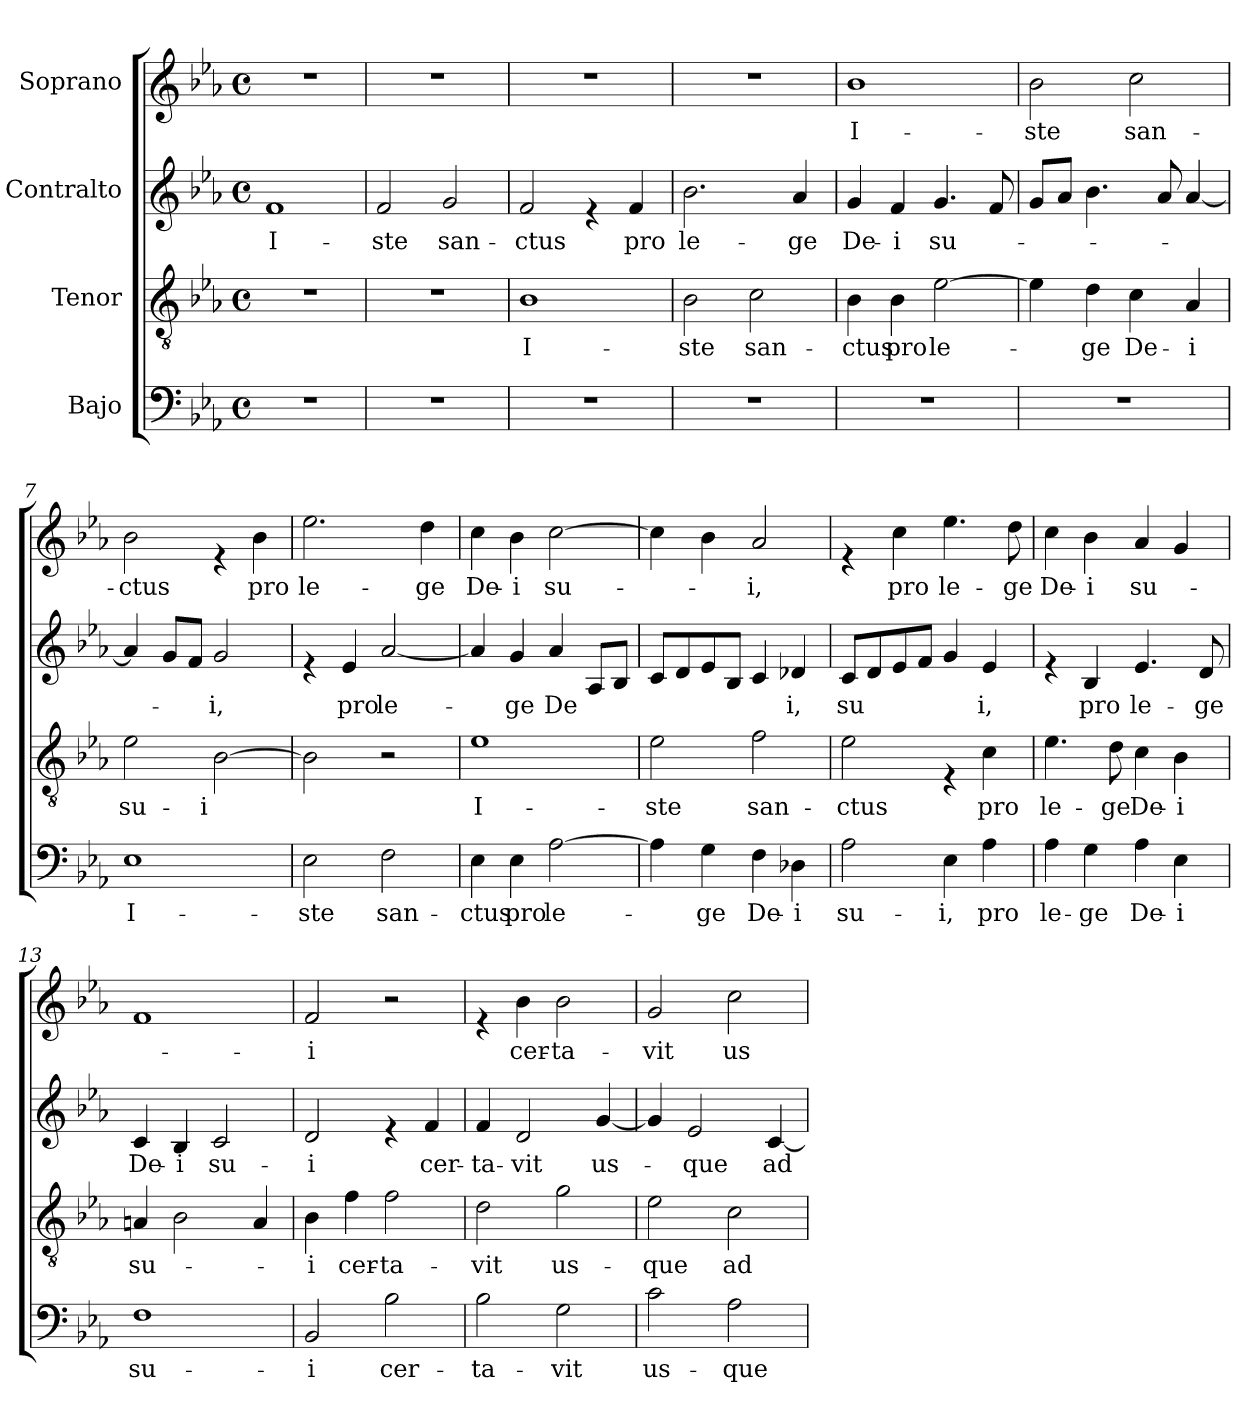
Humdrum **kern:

**kern	**text	**kern	**text	**kern	**text	**kern	**text
*part4	*part4	*part3	*part3	*part2	*part2	*part1	*part1
*staff4	*staff4	*staff3	*staff3	*staff2	*staff2	*staff1	*staff1
*I"Bajo	*	*I"Tenor	*	*I"Contralto	*	*I"Soprano	*
*clefF4	*	*clefGv2	*	*clefG2	*	*clefG2	*
*k[b-e-a-]	*	*k[b-e-a-]	*	*k[b-e-a-]	*	*k[b-e-a-]	*
*E-:	*	*E-:	*	*E-:	*	*E-:	*
*M4/4	*	*M4/4	*	*M4/4	*	*M4/4	*
*met(c)	*	*met(c)	*	*met(c)	*	*met(c)	*
=1	=1	=1	=1	=1	=1	=1	=1
!	!	!	!	!	!LO:LY:b	!	!
1r	.	1r	.	1f	I-	1r	.
=2	=2	=2	=2	=2	=2	=2	=2
!	!	!	!	!	!LO:LY:b	!	!
1r	.	1r	.	2f/	-ste	1r	.
!	!	!	!	!	!LO:LY:b	!	!
.	.	.	.	2g/	san-	.	.
=3	=3	=3	=3	=3	=3	=3	=3
!	!	!	!LO:LY:b	!	!LO:LY:b	!	!
1r	.	1B-	I-	2f/	-ctus	1r	.
.	.	.	.	4re	.	.	.
!	!	!	!	!	!LO:LY:b	!	!
.	.	.	.	4f/	pro	.	.
=4	=4	=4	=4	=4	=4	=4	=4
!	!	!	!LO:LY:b	!	!LO:LY:b	!	!
1r	.	2B-\	-ste	2.b-\	le-	1r	.
!	!	!	!LO:LY:b	!	!	!	!
.	.	2c\	san-	.	.	.	.
!	!	!	!	!	!LO:LY:b	!	!
.	.	.	.	4a-/	-ge	.	.
=5	=5	=5	=5	=5	=5	=5	=5
!	!	!	!LO:LY:b	!	!LO:LY:b	!	!LO:LY:b
1r	.	4B-\	-ctus	4g/	De-	1b-	I-
!	!	!	!LO:LY:b	!	!LO:LY:b	!	!
.	.	4B-\	pro	4f/	-i	.	.
!	!	!	!LO:LY:b	!	!LO:LY:b	!	!
.	.	[>2e-\	le-	4.g/	su-	.	.
.	.	.	.	8f/	.	.	.
=6	=6	=6	=6	=6	=6	=6	=6
!	!	!	!	!	!	!	!LO:LY:b
1r	.	4e-\]	.	8g/L	.	2b-\	-ste
.	.	.	.	8a-/J	.	.	.
!	!	!	!LO:LY:b	!	!	!	!
.	.	4d\	-ge	4.b-\	.	.	.
!	!	!	!LO:LY:b	!	!	!	!LO:LY:b
.	.	4c\	De-	.	.	2cc\	san-
.	.	.	.	8a-/	.	.	.
!	!	!	!LO:LY:b	!	!	!	!
.	.	4A-/	-i	[<4a-/	.	.	.
!!LO:LB:g=z
=7	=7	=7	=7	=7	=7	=7	=7
!	!LO:LY:b	!	!LO:LY:b	!	!	!	!LO:LY:b
1E-	I-	2e-\	su-	4a-/]	.	2b-\	-ctus
.	.	.	.	8g/L	.	.	.
.	.	.	.	8f/J	.	.	.
!	!	!	!LO:LY:b	!	!LO:LY:b	!	!
.	.	[>2B-\	-i	2g/	-i,	4re	.
!	!	!	!	!	!	!	!LO:LY:b
.	.	.	.	.	.	4b-\	pro
=8	=8	=8	=8	=8	=8	=8	=8
!	!LO:LY:b	!	!	!	!	!	!LO:LY:b
2E-\	-ste	2B-\]	.	4re	.	2.ee-\	le-
!	!	!	!	!	!LO:LY:b	!	!
.	.	.	.	4e-/	pro	.	.
!	!LO:LY:b	!	!	!	!LO:LY:b	!	!
2F\	san-	2r	.	[<2a-/	le-	.	.
!	!	!	!	!	!	!	!LO:LY:b
.	.	.	.	.	.	4dd\	-ge
!!LO:LB:g=z
=9	=9	=9	=9	=9	=9	=9	=9
!	!LO:LY:b	!	!LO:LY:b	!	!	!	!LO:LY:b
4E-\	-ctus	1e-	I-	4a-/]	.	4cc\	De-
!	!LO:LY:b	!	!	!	!LO:LY:b	!	!LO:LY:b
4E-\	pro	.	.	4g/	-ge	4b-\	-i
!	!LO:LY:b	!	!	!	!LO:LY:b	!	!LO:LY:b
[>2A-\	le-	.	.	4a-/	De	[>2cc\	su-
.	.	.	.	8A-/L	.	.	.
.	.	.	.	8B-/J	.	.	.
=10	=10	=10	=10	=10	=10	=10	=10
!	!	!	!LO:LY:b	!	!	!	!
4A-\]	.	2e-\	-ste	8c/L	.	4cc\]	.
.	.	.	.	8d/	.	.	.
!	!LO:LY:b	!	!	!	!	!	!
4G\	-ge	.	.	8e-/	.	4b-\	.
.	.	.	.	8B-/J	.	.	.
!	!LO:LY:b	!	!LO:LY:b	!	!	!	!LO:LY:b
4F\	De-	2f\	san-	4c/	.	2a-/	-i,
!	!LO:LY:b	!	!	!	!LO:LY:b	!	!
4D-X\	-i	.	.	4d-X/	i,	.	.
=11	=11	=11	=11	=11	=11	=11	=11
!	!LO:LY:b	!	!LO:LY:b	!	!LO:LY:b	!	!
2A-\	su-	2e-\	-ctus	8c/L	su	4re	.
.	.	.	.	8d/	.	.	.
!	!	!	!	!	!	!	!LO:LY:b
.	.	.	.	8e-/	.	4cc\	pro
.	.	.	.	8f/J	.	.	.
!	!LO:LY:b	!	!	!	!	!	!LO:LY:b
4E-\	-i,	4rE	.	4g/	.	4.ee-\	le-
!	!LO:LY:b	!	!LO:LY:b	!	!LO:LY:b	!	!
4A-\	pro	4c\	pro	4e-/	i,	.	.
!	!	!	!	!	!	!	!LO:LY:b
.	.	.	.	.	.	8dd\	-ge
=12	=12	=12	=12	=12	=12	=12	=12
!	!LO:LY:b	!	!LO:LY:b	!	!	!	!LO:LY:b
4A-\	le-	4.e-\	le-	4re	.	4cc\	De-
!	!LO:LY:b	!	!	!	!LO:LY:b	!	!LO:LY:b
4G\	-ge	.	.	4B-/	pro	4b-\	-i
!	!	!	!LO:LY:b	!	!	!	!
.	.	8d\	-ge	.	.	.	.
!	!LO:LY:b	!	!LO:LY:b	!	!LO:LY:b	!	!LO:LY:b
4A-\	De-	4c\	De-	4.e-/	le-	4a-/	su-
!	!LO:LY:b	!	!LO:LY:b	!	!	!	!
4E-\	-i	4B-\	-i	.	.	4g/	.
!	!	!	!	!	!LO:LY:b	!	!
.	.	.	.	8d/	-ge	.	.
=13	=13	=13	=13	=13	=13	=13	=13
!	!LO:LY:b	!	!LO:LY:b	!	!LO:LY:b	!	!
1F	su-	4An/	su-	4c/	De-	1f	.
!	!	!	!	!	!LO:LY:b	!	!
.	.	2B-\	.	4B-/	-i	.	.
!	!	!	!	!	!LO:LY:b	!	!
.	.	.	.	2c/	su-	.	.
.	.	4A/	.	.	.	.	.
!!LO:LB:g=z
=14	=14	=14	=14	=14	=14	=14	=14
!	!LO:LY:b	!	!LO:LY:b	!	!LO:LY:b	!	!LO:LY:b
2BB-/	-i	4B-\	-i	2d/	-i	2f/	-i
!	!	!	!LO:LY:b	!	!	!	!
.	.	4f\	cer-	.	.	.	.
!	!LO:LY:b	!	!LO:LY:b	!	!	!	!
2B-\	cer-	2f\	-ta-	4re	.	2r	.
!	!	!	!	!	!LO:LY:b	!	!
.	.	.	.	4f/	cer-	.	.
=15	=15	=15	=15	=15	=15	=15	=15
!	!LO:LY:b	!	!LO:LY:b	!	!LO:LY:b	!	!
2B-\	-ta-	2d\	-vit	4f/	-ta-	4re	.
!	!	!	!	!	!LO:LY:b	!	!LO:LY:b
.	.	.	.	2d/	-vit	4b-\	cer-
!	!LO:LY:b	!	!LO:LY:b	!	!	!	!LO:LY:b
2G\	-vit	2g\	us-	.	.	2b-\	-ta-
!	!	!	!	!	!LO:LY:b	!	!
.	.	.	.	[<4g/	us-	.	.
=16	=16	=16	=16	=16	=16	=16	=16
!	!LO:LY:b	!	!LO:LY:b	!	!	!	!LO:LY:b
2c\	us-	2e-\	-que	4g/]	.	2g/	-vit
!	!	!	!	!	!LO:LY:b	!	!
.	.	.	.	2e-/	-que	.	.
!	!LO:LY:b	!	!LO:LY:b	!	!	!	!LO:LY:b
2A-\	-que	2c\	ad	.	.	2cc\	us-
!	!	!	!	!	!LO:LY:b	!	!
.	.	.	.	[<4c/	ad	.	.
=	=	=	=	=	=	=	=
*-	*-	*-	*-	*-	*-	*-	*-
